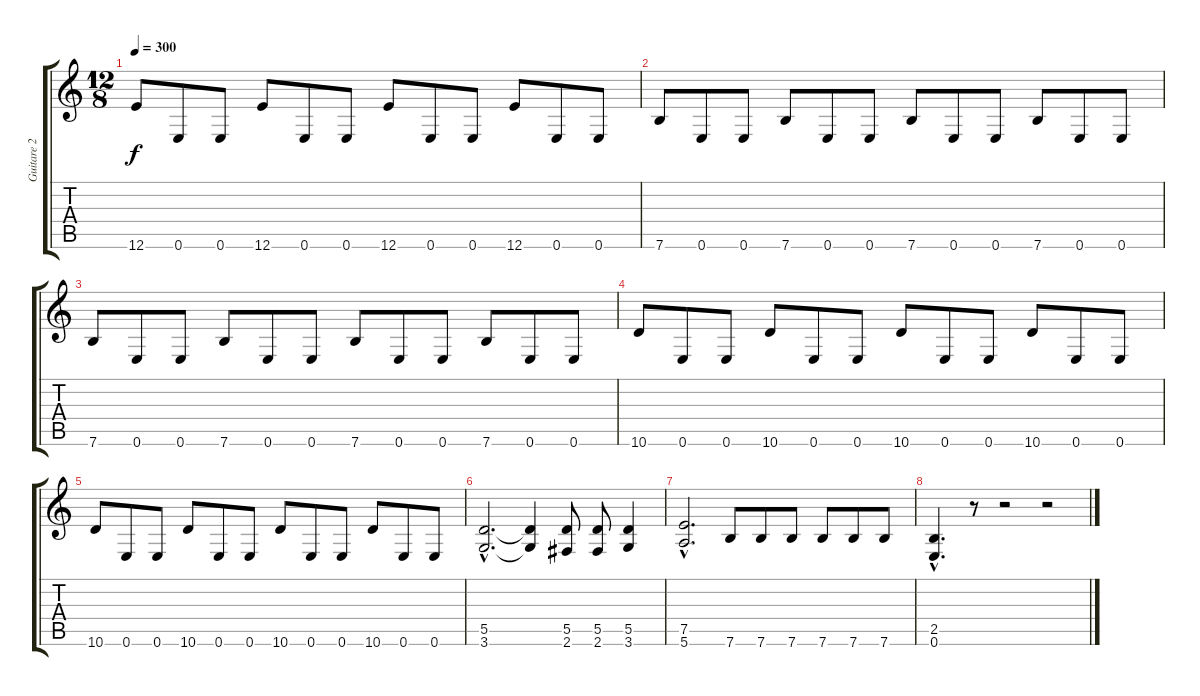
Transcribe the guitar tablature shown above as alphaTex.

\track ("Guitare 2" "Guitare 2") {instrument distortionguitar}
\staff {score tabs}
\tuning (E4 B3 G3 D3 A2 E2) {hide}
\ts (12 8)
\tempo 300
\clef g2
\ks c
12.6.8{dy f} 0.6.8 0.6.8 12.6.8 0.6.8 0.6.8 12.6.8 0.6.8 0.6.8 12.6.8 0.6.8 0.6.8 |
7.6.8 0.6.8 0.6.8 7.6.8 0.6.8 0.6.8 7.6.8 0.6.8 0.6.8 7.6.8 0.6.8 0.6.8 |
7.6.8 0.6.8 0.6.8 7.6.8 0.6.8 0.6.8 7.6.8 0.6.8 0.6.8 7.6.8 0.6.8 0.6.8 |
10.6.8 0.6.8 0.6.8 10.6.8 0.6.8 0.6.8 10.6.8 0.6.8 0.6.8 10.6.8 0.6.8 0.6.8 |
10.6.8 0.6.8 0.6.8 10.6.8 0.6.8 0.6.8 10.6.8 0.6.8 0.6.8 10.6.8 0.6.8 0.6.8 |
(5.5{hac} 3.6{hac}).2{d} (5.5{t} 3.6{t}).4 (5.5 2.6).8 (5.5 2.6).8 (5.5 3.6).4 |
(7.5{hac} 5.6{hac}).2{d} 7.6.8 7.6.8 7.6.8 7.6.8 7.6.8 7.6.8 |
(2.5{hac} 0.6{hac}).4{d} r.8 r.2 r.2
